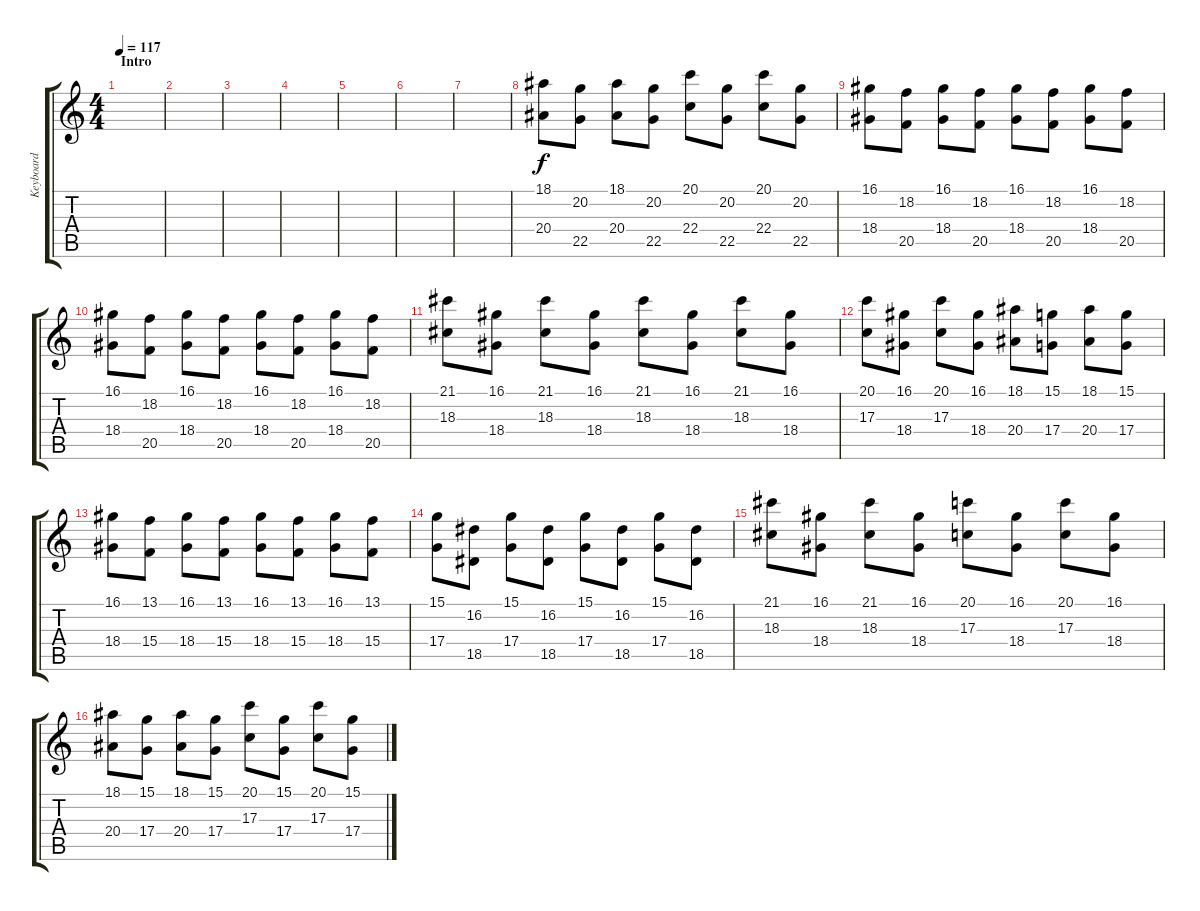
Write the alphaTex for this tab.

\track ("Keyboard" "Keyboard") {instrument lead2sawtooth}
\staff {score tabs}
\tuning (E4 B3 G3 D3 A2 E2) {hide}
\ts (4 4)
\section ("" "Intro")
\tempo 117
\clef g2
\ks c
|
|
|
|
|
|
|
(18.1 20.4).8 (20.2 22.5).8 (18.1 20.4).8 (20.2 22.5).8 (20.1 22.4).8 (20.2 22.5).8 (20.1 22.4).8 (20.2 22.5).8 |
(16.1 18.4).8 (18.2 20.5).8 (16.1 18.4).8 (18.2 20.5).8 (16.1 18.4).8 (18.2 20.5).8 (16.1 18.4).8 (18.2 20.5).8 |
(16.1 18.4).8 (18.2 20.5).8 (16.1 18.4).8 (18.2 20.5).8 (16.1 18.4).8 (18.2 20.5).8 (16.1 18.4).8 (18.2 20.5).8 |
(21.1 18.3).8 (16.1 18.4).8 (21.1 18.3).8 (16.1 18.4).8 (21.1 18.3).8 (16.1 18.4).8 (21.1 18.3).8 (16.1 18.4).8 |
(20.1 17.3).8 (16.1 18.4).8 (20.1 17.3).8 (16.1 18.4).8 (18.1 20.4).8 (15.1 17.4).8 (18.1 20.4).8 (15.1 17.4).8 |
(16.1 18.4).8 (13.1 15.4).8 (16.1 18.4).8 (13.1 15.4).8 (16.1 18.4).8 (13.1 15.4).8 (16.1 18.4).8 (13.1 15.4).8 |
(15.1 17.4).8 (16.2 18.5).8 (15.1 17.4).8 (16.2 18.5).8 (15.1 17.4).8 (16.2 18.5).8 (15.1 17.4).8 (16.2 18.5).8 |
(21.1 18.3).8 (16.1 18.4).8 (21.1 18.3).8 (16.1 18.4).8 (20.1 17.3).8 (16.1 18.4).8 (20.1 17.3).8 (16.1 18.4).8 |
(18.1 20.4).8 (15.1 17.4).8 (18.1 20.4).8 (15.1 17.4).8 (20.1 17.3).8 (15.1 17.4).8 (20.1 17.3).8 (15.1 17.4).8
